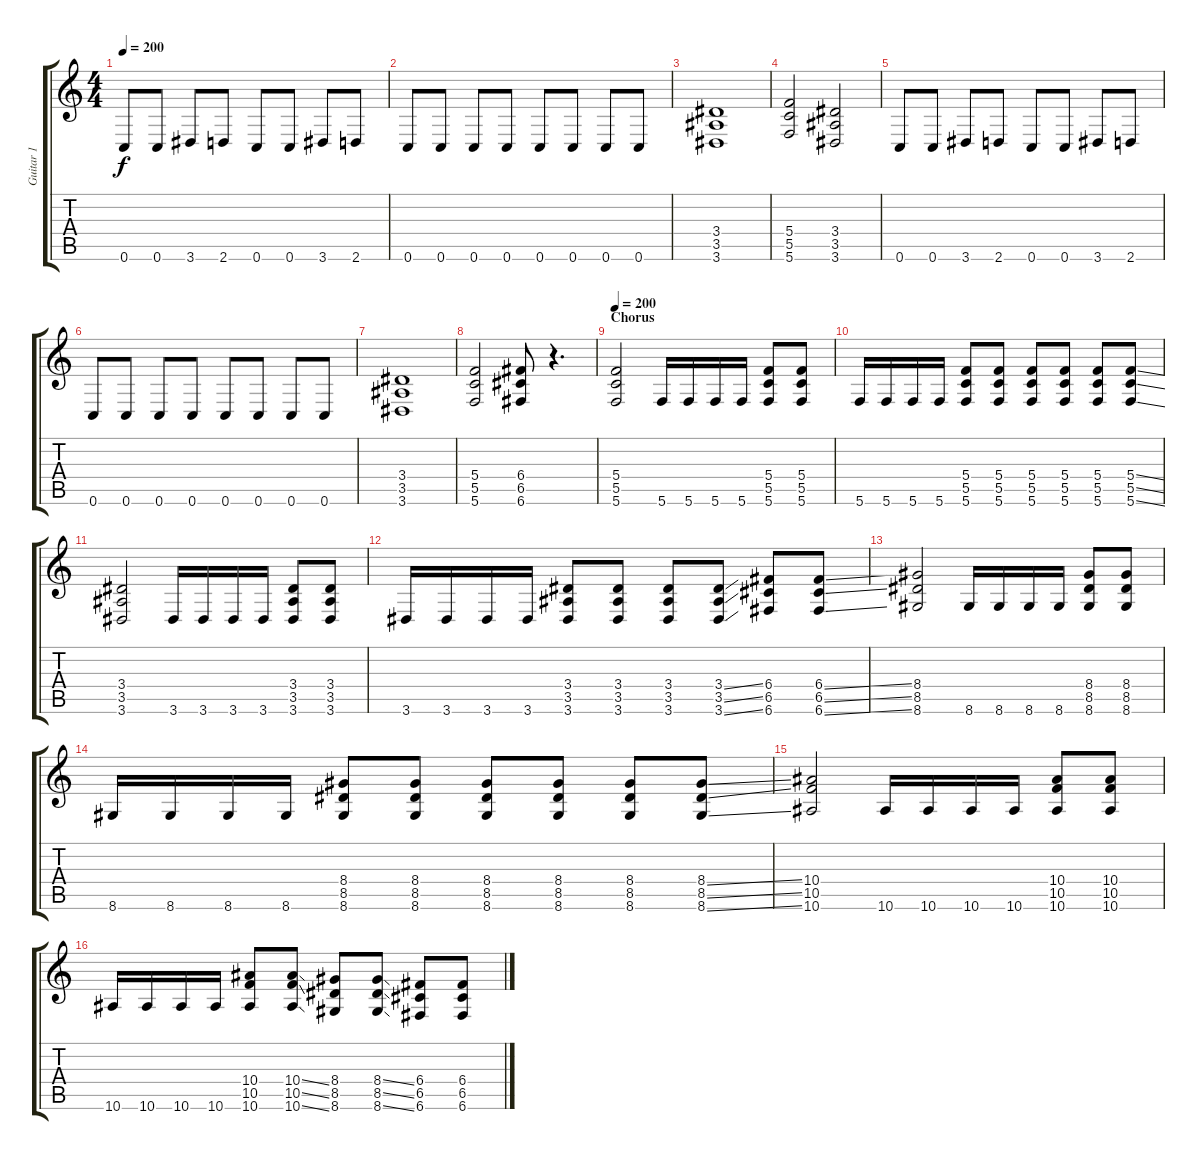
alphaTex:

\track ("Guitar 1" "Guitar 1") {instrument overdrivenguitar}
\staff {score tabs}
\tuning (D4 A3 F3 C3 G2 C2) {hide}
\ts (4 4)
\tempo 200
\clef g2
\ks c
0.6.8{dy f} 0.6.8 3.6.8 2.6.8 0.6.8 0.6.8 3.6.8 2.6.8 |
0.6.8 0.6.8 0.6.8 0.6.8 0.6.8 0.6.8 0.6.8 0.6.8 |
(3.4 3.5 3.6).1 |
(5.4 5.5 5.6).2 (3.4 3.5 3.6).2 |
0.6.8 0.6.8 3.6.8 2.6.8 0.6.8 0.6.8 3.6.8 2.6.8 |
0.6.8 0.6.8 0.6.8 0.6.8 0.6.8 0.6.8 0.6.8 0.6.8 |
(3.4 3.5 3.6).1 |
(5.4 5.5 5.6).2 (6.4 6.5 6.6).8 r.4{d} |
\section ("" "Chorus")
\tempo 200
(5.4 5.5 5.6).2 5.6.16 5.6.16 5.6.16 5.6.16 (5.4 5.5 5.6).8 (5.4 5.5 5.6).8 |
5.6.16 5.6.16 5.6.16 5.6.16 (5.4 5.5 5.6).8 (5.4 5.5 5.6).8 (5.4 5.5 5.6).8 (5.4 5.5 5.6).8 (5.4 5.5 5.6).8 (5.4{ss} 5.5{ss} 5.6{ss}).8 |
(3.4 3.5 3.6).2 3.6.16 3.6.16 3.6.16 3.6.16 (3.4 3.5 3.6).8 (3.4 3.5 3.6).8 |
3.6.16 3.6.16 3.6.16 3.6.16 (3.4 3.5 3.6).8 (3.4 3.5 3.6).8 (3.4 3.5 3.6).8 (3.4{ss} 3.5{ss} 3.6{ss}).8 (6.4 6.5 6.6).8 (6.4{ss} 6.5{ss} 6.6{ss}).8 |
(8.4 8.5 8.6).2 8.6.16 8.6.16 8.6.16 8.6.16 (8.4 8.5 8.6).8 (8.4 8.5 8.6).8 |
8.6.16 8.6.16 8.6.16 8.6.16 (8.4 8.5 8.6).8 (8.4 8.5 8.6).8 (8.4 8.5 8.6).8 (8.4 8.5 8.6).8 (8.4 8.5 8.6).8 (8.4{ss} 8.5{ss} 8.6{ss}).8 |
(10.4 10.5 10.6).2 10.6.16 10.6.16 10.6.16 10.6.16 (10.4 10.5 10.6).8 (10.4 10.5 10.6).8 |
10.6.16 10.6.16 10.6.16 10.6.16 (10.4 10.5 10.6).8 (10.4{ss} 10.5{ss} 10.6{ss}).8 (8.4 8.5 8.6).8 (8.4{ss} 8.5{ss} 8.6{ss}).8 (6.4 6.5 6.6).8 (6.4{ss} 6.5{ss} 6.6{ss}).8
